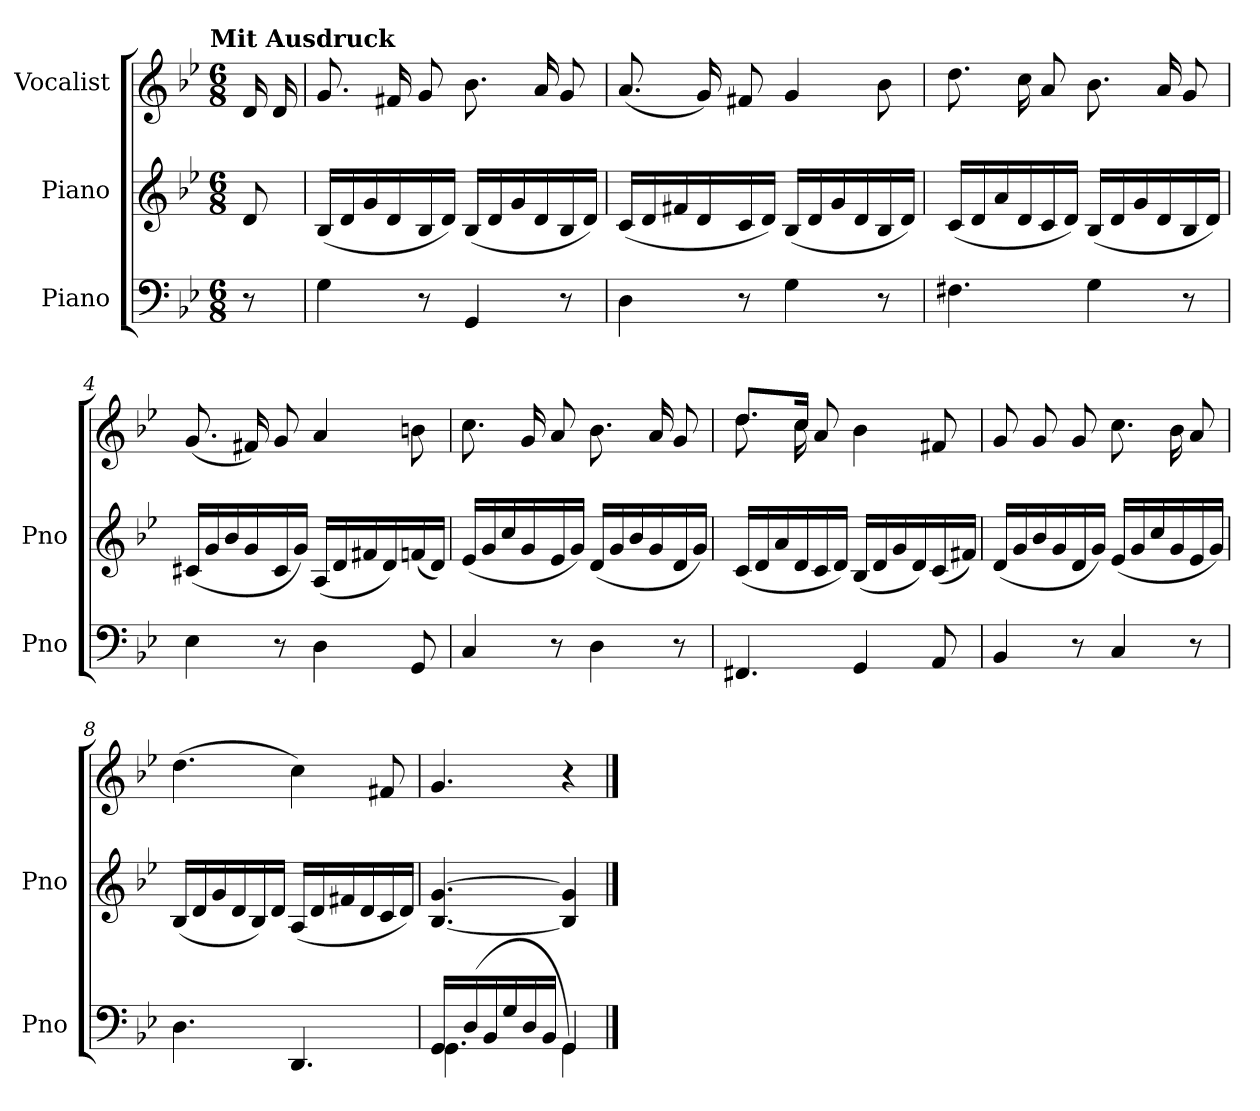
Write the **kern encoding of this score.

**kern	**kern	**kern
*part3	*part2	*part1
*staff3	*staff2	*staff1
*I"Piano	*I"Piano	*I"Vocalist
*I'Pno	*I'Pno	*
*clefF4	*clefG2	*clefG2
*k[b-e-]	*k[b-e-]	*k[b-e-]
*g:	*g:	*g:
!!LO:TX:omd:t=Mit Ausdruck
*M6/8	*M6/8	*M6/8
*MM60	*MM60	*MM60
=	=	=
8r	8d	16d
.	.	16d
=1	=1	=1
4G	(16B-LL	8.g
.	16d	.
.	16g	.
.	16d	16f#X
8r	16B-	8g
.	16dJJ)	.
4GG	(16B-LL	8.b-
.	16d	.
.	16g	.
.	16d	16a
8r	16B-	8g
.	16dJJ)	.
=2	=2	=2
4D	(16cLL	(8.a
.	16d	.
.	16f#X	.
.	16d	16g)
8r	16c	8f#X
.	16dJJ)	.
4G	(16B-LL	4g
.	16d	.
.	16g	.
.	16d	.
8r	16B-	8b-
.	16dJJ)	.
=3	=3	=3
4.F#X	(16cLL	8.dd
.	16d	.
.	16a	.
.	16d	16cc
.	16c	8a
.	16dJJ)	.
4G	(16B-LL	8.b-
.	16d	.
.	16g	.
.	16d	16a
8r	16B-	8g
.	16dJJ)	.
=4	=4	=4
4E-	(16c#XLL	(8.g
.	16g	.
.	16b-	.
.	16g	16f#X)
8r	16c#	8g
.	16gJJ)	.
4D	(16ALL	4a
.	16d	.
.	16f#X	.
.	16d)	.
8GG	(16fn	8bn
.	16dJJ)	.
=5	=5	=5
4C	(16e-LL	8.cc
.	16g	.
.	16cc	.
.	16g	16g
8r	16e-	8a
.	16gJJ)	.
4D	(16dLL	8.b-
.	16g	.
.	16b-	.
.	16g	16a
8r	16d	8g
.	16gJJ)	.
=6	=6	=6
*	*	*^
4.FF#X	(16cLL	8.ddL	8.dd
.	16d	.	.
.	16a	.	.
.	16d	16ccJk	16cc
.	16c	2ryy	8a
.	16dJJ)	.	.
4GG	(16B-LL	.	4b-
.	16d	.	.
.	16g	.	.
.	16d)	.	.
8AA	(16c	.	8f#X
.	16f#XJJ)	.	.
*	*	*v	*v
=7	=7	=7
4BB-	(16dLL	8g
.	16g	.
.	16b-	8g
.	16g	.
8r	16d	8g
.	16gJJ)	.
4C	(16e-LL	8.cc
.	16g	.
.	16cc	.
.	16g	16b-
8r	16e-	8a
.	16gJJ)	.
=8	=8	=8
4.D	(16B-LL	(4.dd
.	16d	.
.	16g	.
.	16d	.
.	16B-)	.
.	16dJJ	.
4.DD	(16ALL	4cc)
.	16d	.
.	16f#X	.
.	16d	.
.	16c	8f#X
.	16dJJ)	.
=9	=9	=9
*^	*	*
16GGLL	4.GG	[4.B- [4.g	4.g
(16D	.	.	.
16BB-	.	.	.
16G	.	.	.
16D	.	.	.
16BB-JJ	.	.	.
4GG	4GG)	4B-] 4g]	4r
*v	*v	*	*
==	==	==
*-	*-	*-
